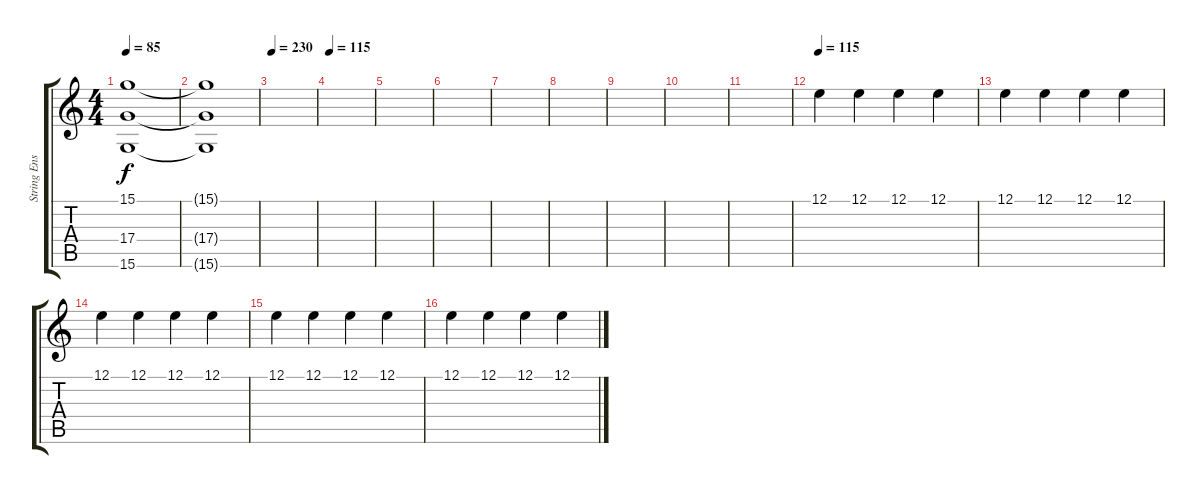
\track ("String Ensemble 1" "String Ens") {instrument stringensemble1}
\staff {score tabs}
\tuning (E4 B3 G3 D3 A2 E2) {hide}
\ts (4 4)
\tempo 85
\clef g2
\ks c
(15.1 17.4 15.6).1{dy f} |
(15.1{t} 17.4{t} 15.6{t}).1{volume 0} |
\tempo 230
|
\tempo 115
|
|
|
|
|
|
|
|
\tempo 115
12.1.4{volume 13} 12.1.4 12.1.4 12.1.4 |
12.1.4 12.1.4 12.1.4 12.1.4 |
12.1.4 12.1.4 12.1.4 12.1.4 |
12.1.4 12.1.4 12.1.4 12.1.4 |
12.1.4 12.1.4 12.1.4 12.1.4
